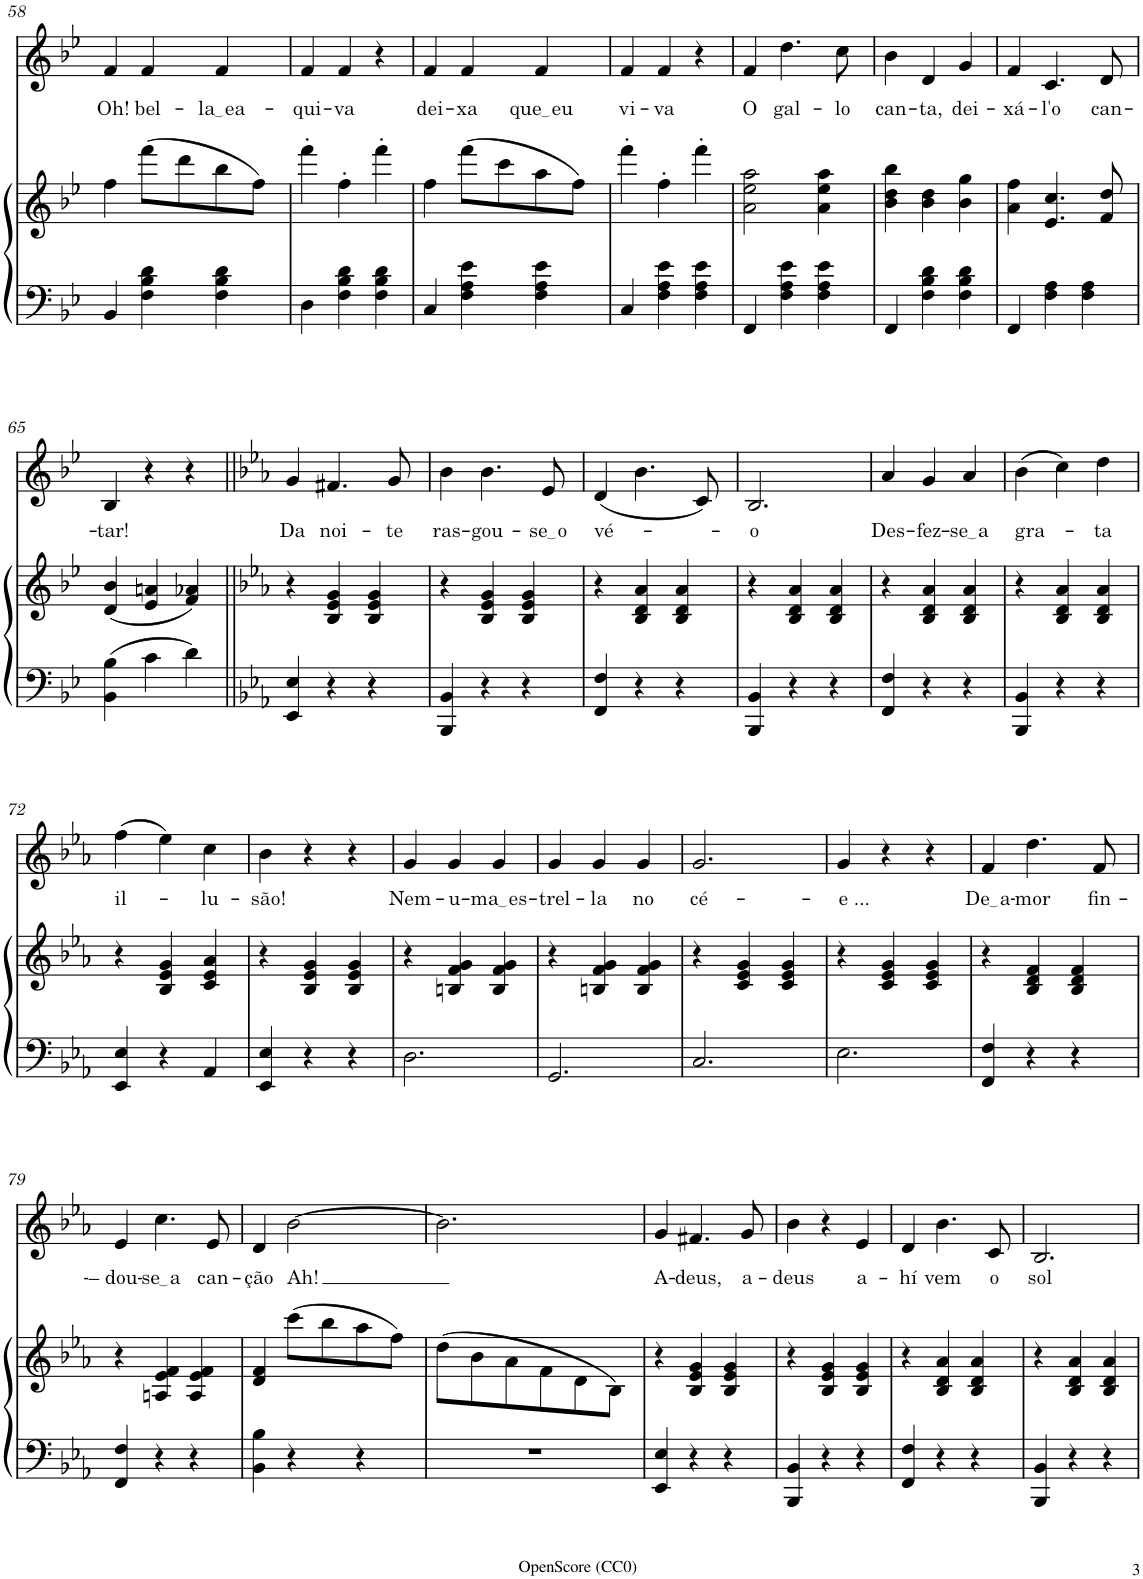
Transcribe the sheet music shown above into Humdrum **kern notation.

**kern	**kern	**kern	**text
*part2	*part2	*part1	*part1
*staff3	*staff2	*staff1	*staff1
*I"Piano	*	*I"Canto Voice	*
*I'Pno	*	*	*
!!LO:PB:g=z
*clefF4	*clefG2	*clefG2	*
*k[b-e-]	*k[b-e-]	*k[b-e-]	*
*M3/4	*M3/4	*M3/4	*
=58	=58	=58	=58
!	!	!	!LO:LY:b
4BB-/	4ff\	4f/	Oh!
!	!	!	!LO:LY:b
4F\ 4B-\ 4d\	(8fff\L	4f/	bel-
.	8ddd\	.	.
!	!	!	!LO:LY:b
4F\ 4B-\ 4d\	8bb-\	4f/	la ea
.	8ff\J)	.	.
=59	=59	=59	=59
!	!	!	!LO:LY:b
4D\	4fff'\	4f/	-qui-
!	!	!	!LO:LY:b
4F\ 4B-\ 4d\	4ff'\	4f/	-va
4F\ 4B-\ 4d\	4fff'\	4r	.
=60	=60	=60	=60
!	!	!	!LO:LY:b
4C/	4ff\	4f/	dei-
!	!	!	!LO:LY:b
4F\ 4A\ 4e-\	(8fff\L	4f/	-xa
.	8ccc\	.	.
!	!	!	!LO:LY:b
4F\ 4A\ 4e-\	8aa\	4f/	que eu
.	8ff\J)	.	.
=61	=61	=61	=61
!	!	!	!LO:LY:b
4C/	4fff'\	4f/	vi-
!	!	!	!LO:LY:b
4F\ 4A\ 4e-\	4ff'\	4f/	-va
4F\ 4A\ 4e-\	4fff'\	4r	.
=62	=62	=62	=62
!	!	!	!LO:LY:b
4FF/	2a\ 2ee-\ 2aa\	4f/	O
!	!	!	!LO:LY:b
4F\ 4A\ 4e-\	.	4.dd\	gal-
4F\ 4A\ 4e-\	4a\ 4ee-\ 4aa\	.	.
!	!	!	!LO:LY:b
.	.	8cc\	-lo
=63	=63	=63	=63
!	!	!	!LO:LY:b
4FF/	4b-\ 4dd\ 4bb-\	4b-\	can-
!	!	!	!LO:LY:b
4F\ 4B-\ 4d\	4b-\ 4dd\	4d/	-ta,
!	!	!	!LO:LY:b
4F\ 4B-\ 4d\	4b-\ 4gg\	4g/	dei-
=64	=64	=64	=64
!	!	!	!LO:LY:b
4FF/	4a\ 4ff\	4f/	-xá-
!	!	!	!LO:LY:b
4F\ 4A\	4.e-/ 4.cc/	4.c/	-l'o
4F\ 4A\	.	.	.
!	!	!	!LO:LY:b
.	8f/ 8dd/	8d/	can-
!!LO:LB:g=z
=65	=65	=65	=65
!	!	!	!LO:LY:b
4BB-\ 4B-\	(4d/ 4b-/	4B-/	-tar!
4c\	4e-/ 4an/	4r	.
4d\	4f/ 4a-X/)	4r	.
=66||	=66||	=66||	=66||
*k[b-e-a-]	*k[b-e-a-]	*k[b-e-a-]	*
!	!	!	!LO:LY:b
4EE-/ 4E-/	4r	4g/	Da
!	!	!	!LO:LY:b
4r	4B-/ 4e-/ 4g/	4.f#X/	noi-
4r	4B-/ 4e-/ 4g/	.	.
!	!	!	!LO:LY:b
.	.	8g/	-te
=67	=67	=67	=67
!	!	!	!LO:LY:b
4BBB-/ 4BB-/	4r	4b-\	ras-
!	!	!	!LO:LY:b
4r	4B-/ 4e-/ 4g/	4.b-\	-gou-
4r	4B-/ 4e-/ 4g/	.	.
!	!	!	!LO:LY:b
.	.	8e-/	se o
=68	=68	=68	=68
!	!	!	!LO:LY:b
4FF/ 4F/	4r	(<4d/	vé-
4r	4B-/ 4d/ 4a-/	4.b-\	.
4r	4B-/ 4d/ 4a-/	.	.
.	.	8c/)	.
=69	=69	=69	=69
!	!	!	!LO:LY:b
4BBB-/ 4BB-/	4r	2.B-/	-o
4r	4B-/ 4d/ 4a-/	.	.
4r	4B-/ 4d/ 4a-/	.	.
=70	=70	=70	=70
!	!	!	!LO:LY:b
4FF/ 4F/	4r	4a-/	Des-
!	!	!	!LO:LY:b
4r	4B-/ 4d/ 4a-/	4g/	-fez-
!	!	!	!LO:LY:b
4r	4B-/ 4d/ 4a-/	4a-/	se a
=71	=71	=71	=71
!	!	!	!LO:LY:b
4BBB-/ 4BB-/	4r	(4b-\	gra-
4r	4B-/ 4d/ 4a-/	4cc\)	.
!	!	!	!LO:LY:b
4r	4B-/ 4d/ 4a-/	4dd\	-ta
!!LO:LB:g=z
=72	=72	=72	=72
!	!	!	!LO:LY:b
4EE-/ 4E-/	4r	(4ff\	il-
4r	4B-/ 4e-/ 4g/	4ee-\)	.
!	!	!	!LO:LY:b
4AA-/	4c/ 4e-/ 4a-/	4cc\	-lu-
=73	=73	=73	=73
!	!	!	!LO:LY:b
4EE-/ 4E-/	4r	4b-\	-são!
4r	4B-/ 4e-/ 4g/	4r	.
4r	4B-/ 4e-/ 4g/	4r	.
=74	=74	=74	=74
!	!	!	!LO:LY:b
2.D\	4r	4g/	Nem-
!	!	!	!LO:LY:b
.	4Bn/ 4f/ 4g/	4g/	-u-
!	!	!	!LO:LY:b
.	4B/ 4f/ 4g/	4g/	ma es
=75	=75	=75	=75
!	!	!	!LO:LY:b
2.GG/	4r	4g/	-trel-
!	!	!	!LO:LY:b
.	4Bn/ 4f/ 4g/	4g/	-la
!	!	!	!LO:LY:b
.	4B/ 4f/ 4g/	4g/	no
=76	=76	=76	=76
!	!	!	!LO:LY:b
2.C/	4r	2.g/	cé-
.	4c/ 4e-/ 4g/	.	.
.	4c/ 4e-/ 4g/	.	.
=77	=77	=77	=77
!	!	!	!LO:LY:b
2.E-\	4r	4g/	-e ...
.	4c/ 4e-/ 4g/	4r	.
.	4c/ 4e-/ 4g/	4r	.
=78	=78	=78	=78
!	!	!	!LO:LY:b
4FF/ 4F/	4r	4f/	De a
!	!	!	!LO:LY:b
4r	4B-/ 4d/ 4f/	4.dd\	-mor
4r	4B-/ 4d/ 4f/	.	.
!	!	!	!LO:LY:b
.	.	8f/	fin-
!!LO:LB:g=z
=79	=79	=79	=79
!	!	!	!LO:LY:b
4FF/ 4F/	4r	4e-/	-– dou-
!	!	!	!LO:LY:b
4r	4An/ 4e-/ 4f/	4.cc\	se a
4r	4A/ 4e-/ 4f/	.	.
!	!	!	!LO:LY:b
.	.	8e-/	can-
=80	=80	=80	=80
!	!	!	!LO:LY:b
4BB-\ 4B-\	4d/ 4f/	4d/	-ção
!	!	!	!LO:LY:b
4r	(8ccc\L	[2b-\	Ah!
.	8bb-\	.	.
4r	8aa-\	.	.
.	8ff\J)	.	.
=81	=81	=81	=81
2.r	(8dd\L	2.b-\]	.
.	8b-\	.	.
.	8a-\	.	.
.	8f\	.	.
.	8d\	.	.
.	8B-\J)	.	.
=82	=82	=82	=82
!	!	!	!LO:LY:b
4EE-/ 4E-/	4r	4g/	A-
!	!	!	!LO:LY:b
4r	4B-/ 4e-/ 4g/	4.f#X/	-deus,
4r	4B-/ 4e-/ 4g/	.	.
!	!	!	!LO:LY:b
.	.	8g/	a-
=83	=83	=83	=83
!	!	!	!LO:LY:b
4BBB-/ 4BB-/	4r	4b-\	-deus
4r	4B-/ 4e-/ 4g/	4r	.
!	!	!	!LO:LY:b
4r	4B-/ 4e-/ 4g/	4e-/	a-
=84	=84	=84	=84
!	!	!	!LO:LY:b
4FF/ 4F/	4r	4d/	-hí
!	!	!	!LO:LY:b
4r	4B-/ 4d/ 4a-/	4.b-\	vem
4r	4B-/ 4d/ 4a-/	.	.
!	!	!	!LO:LY:b
.	.	8c/	o
=85	=85	=85	=85
!	!	!	!LO:LY:b
4BBB-/ 4BB-/	4r	2.B-/	sol
4r	4B-/ 4d/ 4a-/	.	.
4r	4B-/ 4d/ 4a-/	.	.
=	=	=	=
*-	*-	*-	*-
